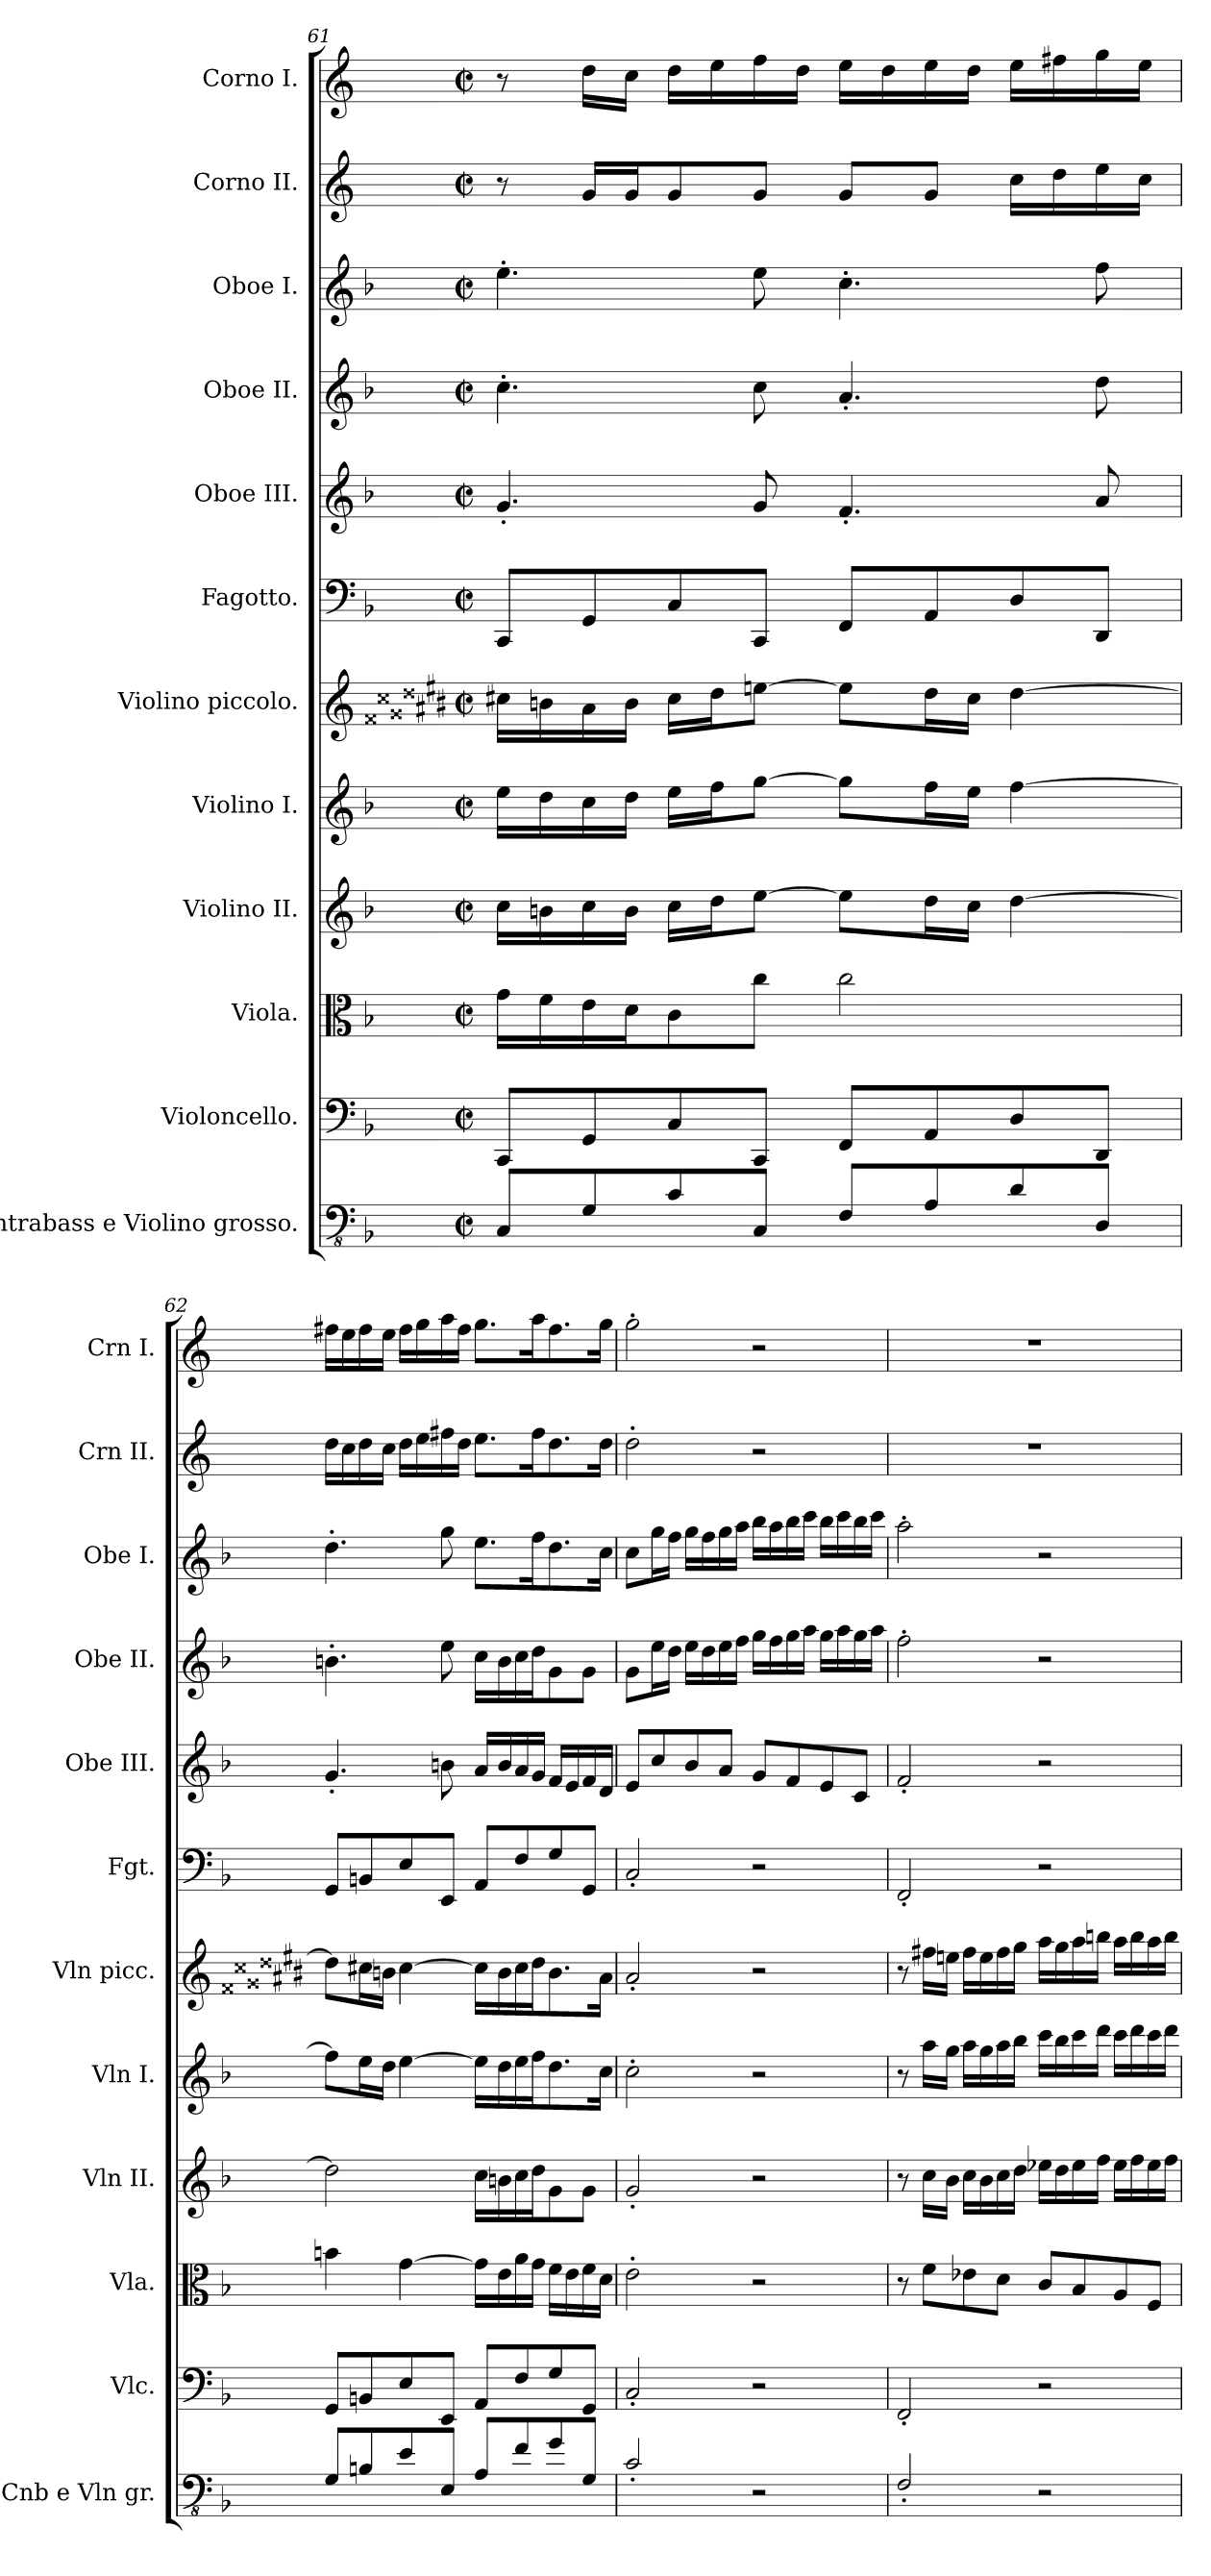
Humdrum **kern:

**kern	**kern	**kern	**kern	**kern	**kern	**kern	**kern	**kern	**kern	**kern	**kern
*part12	*part11	*part10	*part9	*part8	*part7	*part6	*part5	*part4	*part3	*part2	*part1
*staff12	*staff11	*staff10	*staff9	*staff8	*staff7	*staff6	*staff5	*staff4	*staff3	*staff2	*staff1
*I"Contrabass e Violino grosso.	*I"Violoncello.	*I"Viola.	*I"Violino II.	*I"Violino I.	*I"Violino piccolo.	*I"Fagotto.	*I"Oboe III.	*I"Oboe II.	*I"Oboe I.	*I"Corno II.	*I"Corno I.
*I'Cnb e Vln gr.	*I'Vlc.	*I'Vla.	*I'Vln II.	*I'Vln I.	*I'Vln picc.	*I'Fgt.	*I'Obe III.	*I'Obe II.	*I'Obe I.	*I'Crn II.	*I'Crn I.
*clefFv4	*clefF4	*clefC3	*clefG2	*clefG2	*clefG2	*clefF4	*clefG2	*clefG2	*clefG2	*clefG2	*clefG2
*ITrd7c12	*	*	*	*	*ITrd-1c-3	*	*	*	*	*ITrd4c7	*ITrd4c7
*k[b-]	*k[b-]	*k[b-]	*k[b-]	*k[b-]	*k[f##c##g##d##a#e#b#]	*k[b-]	*k[b-]	*k[b-]	*k[b-]	*k[b-]	*k[b-]
*M2/2	*M2/2	*M2/2	*M2/2	*M2/2	*M2/2	*M2/2	*M2/2	*M2/2	*M2/2	*M2/2	*M2/2
*met(c|)	*met(c|)	*met(c|)	*met(c|)	*met(c|)	*met(c|)	*met(c|)	*met(c|)	*met(c|)	*met(c|)	*met(c|)	*met(c|)
=61	=61	=61	=61	=61	=61	=61	=61	=61	=61	=61	=61
8CCC/L	8CC/L	16g\LL	16cc\LL	16ee\LL	16dd##\LL	8CC/L	4.g'/	4.cc'\	4.ee'\	8r	8r
.	.	16f\	16bn\	16dd\	16cc##\	.	.	.	.	.	.
8GGG/	8GG/	16e\	16cc\	16cc\	16b#\	8GG/	.	.	.	16c/LL	16g\LL
.	.	16d\J	16b\JJ	16dd\JJ	16cc##\JJ	.	.	.	.	16c/J	16f\JJ
8CC/	8C/	8c\	16cc\LL	16ee\LL	16dd##\LL	8C/	.	.	.	8c/	16g\LL
.	.	.	16dd\J	16ff\J	16ee#\J	.	.	.	.	.	16a\
8CCC/J	8CC/J	8cc\J	[8ee\J	[8gg\J	[8ff##\J	8CC/J	8g/	8cc\	8ee\	8c/J	16b-\
.	.	.	.	.	.	.	.	.	.	.	16g\JJ
8FFF/L	8FF/L	2cc\	8ee\L]	8gg\L]	8ff##\L]	8FF/L	4.f'/	4.a'/	4.cc'\	8c/L	16a\LL
.	.	.	.	.	.	.	.	.	.	.	16g\
8AAA/	8AA/	.	16dd\L	16ff\L	16ee#\L	8AA/	.	.	.	8c/J	16a\
.	.	.	16cc\JJ	16ee\JJ	16dd##\JJ	.	.	.	.	.	16g\JJ
8DD/	8D/	.	[4dd\	[4ff\	[4ee#\	8D/	.	.	.	16f\LL	16a\LL
.	.	.	.	.	.	.	.	.	.	16g\	16bn\
8DDD/J	8DD/J	.	.	.	.	8DD/J	8a/	8dd\	8ff\	16a\	16cc\
.	.	.	.	.	.	.	.	.	.	16f\JJ	16a\JJ
!!LO:PB:g=z
=62	=62	=62	=62	=62	=62	=62	=62	=62	=62	=62	=62
8GGG/L	8GG/L	4bn\	2dd\]	8ff\L]	8ee#\L]	8GG/L	4.g'/	4.bn'\	4.dd'\	16g\LL	16bn\LL
.	.	.	.	.	.	.	.	.	.	16f\	16a\
8BBBn/	8BBn/	.	.	16ee\L	16dd##\L	8BBn/	.	.	.	16g\	16b\
.	.	.	.	16dd\JJ	16cc##\JJ	.	.	.	.	16f\JJ	16a\JJ
8EE/	8E/	[4g\	.	[4ee\	[4dd##\	8E/	.	.	.	16g\LL	16b\LL
.	.	.	.	.	.	.	.	.	.	16a\	16cc\
8EEE/J	8EE/J	.	.	.	.	8EE/J	8bn\	8ee\	8gg\	16bn\	16dd\
.	.	.	.	.	.	.	.	.	.	16g\JJ	16b\JJ
8AAA/L	8AA/L	16g\LL]	16cc\LL	16ee\LL]	16dd##\LL]	8AA/L	16a/LL	16cc\LL	8.ee\L	8.a\L	8.cc\L
.	.	16e\	16bn\	16dd\	16cc##\	.	16b/	16b\	.	.	.
8FF/	8F/	16a\	16cc\	16ee\	16dd##\	8F/	16a/	16cc\	.	.	.
.	.	16g\JJ	16dd\J	16ff\J	16ee#\J	.	16g/JJ	16dd\J	16ff\K	16b\K	16dd\K
8GG/	8G/	16f\LL	8g\	8.dd\	8.cc##\	8G/	16f/LL	8g\	8.dd\	8.g\	8.b\
.	.	16e\	.	.	.	.	16e/	.	.	.	.
8GGG/J	8GG/J	16f\	8g\J	.	.	8GG/J	16f/	8g\J	.	.	.
.	.	16d\JJ	.	16cc\Jk	16b#\Jk	.	16d/JJ	.	16cc\Jk	16g\Jk	16cc\Jk
=63	=63	=63	=63	=63	=63	=63	=63	=63	=63	=63	=63
2CC'/	2C'/	2e'\	2g'/	2cc'\	2b#'/	2C'/	8e/L	8g\L	8cc\L	2g'\	2cc'\
.	.	.	.	.	.	.	8cc/	16ee\L	16gg\L	.	.
.	.	.	.	.	.	.	.	16dd\JJ	16ff\JJ	.	.
.	.	.	.	.	.	.	8b-/	16ee\LL	16gg\LL	.	.
.	.	.	.	.	.	.	.	16dd\	16ff\	.	.
.	.	.	.	.	.	.	8a/J	16ee\	16gg\	.	.
.	.	.	.	.	.	.	.	16ff\JJ	16aa\JJ	.	.
2r	2r	2r	2r	2r	2r	2r	8g/L	16gg\LL	16bb-\LL	2r	2r
.	.	.	.	.	.	.	.	16ff\	16aa\	.	.
.	.	.	.	.	.	.	8f/	16gg\	16bb-\	.	.
.	.	.	.	.	.	.	.	16aa\JJ	16ccc\JJ	.	.
.	.	.	.	.	.	.	8e/	16gg\LL	16bb-\LL	.	.
.	.	.	.	.	.	.	.	16aa\	16ccc\	.	.
.	.	.	.	.	.	.	8c/J	16gg\	16bb-\	.	.
.	.	.	.	.	.	.	.	16aa\JJ	16ccc\JJ	.	.
!!LO:PB:g=z
=64	=64	=64	=64	=64	=64	=64	=64	=64	=64	=64	=64
2FFF'/	2FF'/	8r	8r	8r	8r	2FF'/	2f'/	2ff'\	2aa'\	1r	1r
.	.	8f\L	16cc\LL	16aa\LL	16gg##\LL	.	.	.	.	.	.
.	.	.	16b-\JJ	16gg\JJ	16ff##\JJ	.	.	.	.	.	.
.	.	8e-X\	16cc\LL	16aa\LL	16gg##\LL	.	.	.	.	.	.
.	.	.	16b-\	16gg\	16ff##\	.	.	.	.	.	.
.	.	8d\J	16cc\	16aa\	16gg##\	.	.	.	.	.	.
.	.	.	16dd\JJ	16bb-\JJ	16aa#\JJ	.	.	.	.	.	.
2r	2r	8c/L	16ee-X\LL	16ccc\LL	16bb#\LL	2r	2r	2r	2r	.	.
.	.	.	16dd\	16bb-\	16aa#\	.	.	.	.	.	.
.	.	8B-/	16ee-\	16ccc\	16bb#\	.	.	.	.	.	.
.	.	.	16ff\JJ	16ddd\JJ	16ccc##\JJ	.	.	.	.	.	.
.	.	8A/	16ee-\LL	16ccc\LL	16bb#\LL	.	.	.	.	.	.
.	.	.	16ff\	16ddd\	16ccc##\	.	.	.	.	.	.
.	.	8F/J	16ee-\	16ccc\	16bb#\	.	.	.	.	.	.
.	.	.	16ff\JJ	16ddd\JJ	16ccc##\JJ	.	.	.	.	.	.
=	=	=	=	=	=	=	=	=	=	=	=
*-	*-	*-	*-	*-	*-	*-	*-	*-	*-	*-	*-
